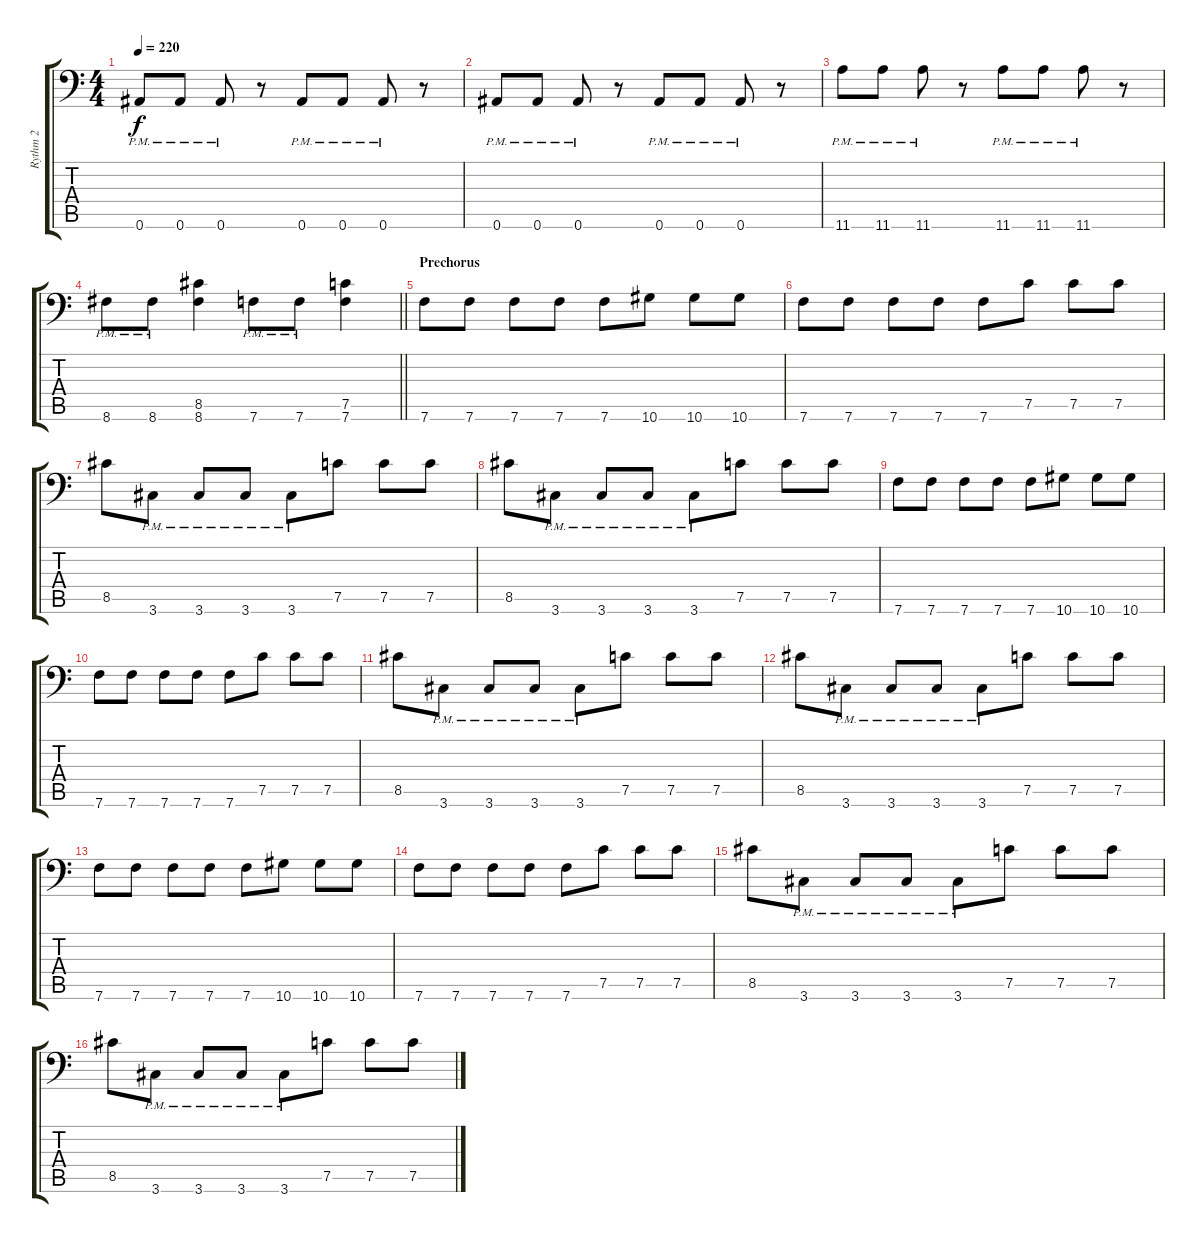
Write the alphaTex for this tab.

\track ("Rythm 2" "Rythm 2") {instrument distortionguitar}
\staff {score tabs}
\tuning (C4 G3 Eb3 Bb2 F2 Bb1) {hide}
\ts (4 4)
\tempo 220
\clef f4
\ks c
0.6{pm}.8{dy f} 0.6{pm}.8 0.6{pm}.8 r.8 0.6{pm}.8 0.6{pm}.8 0.6{pm}.8 r.8 |
0.6{pm}.8 0.6{pm}.8 0.6{pm}.8 r.8 0.6{pm}.8 0.6{pm}.8 0.6{pm}.8 r.8 |
11.6{pm}.8 11.6{pm}.8 11.6{pm}.8 r.8 11.6{pm}.8 11.6{pm}.8 11.6{pm}.8 r.8 |
\barLineRight lightlight
8.6{pm}.8 8.6{pm}.8 (8.5 8.6).4 7.6{pm}.8 7.6{pm}.8 (7.5 7.6).4 |
\section ("" "Prechorus")
7.6.8 7.6.8 7.6.8 7.6.8 7.6.8 10.6.8 10.6.8 10.6.8 |
7.6.8 7.6.8 7.6.8 7.6.8 7.6.8 7.5.8 7.5.8 7.5.8 |
8.5.8 3.6{pm}.8 3.6{pm}.8 3.6{pm}.8 3.6{pm}.8 7.5.8 7.5.8 7.5.8 |
8.5.8 3.6{pm}.8 3.6{pm}.8 3.6{pm}.8 3.6{pm}.8 7.5.8 7.5.8 7.5.8 |
7.6.8 7.6.8 7.6.8 7.6.8 7.6.8 10.6.8 10.6.8 10.6.8 |
7.6.8 7.6.8 7.6.8 7.6.8 7.6.8 7.5.8 7.5.8 7.5.8 |
8.5.8 3.6{pm}.8 3.6{pm}.8 3.6{pm}.8 3.6{pm}.8 7.5.8 7.5.8 7.5.8 |
8.5.8 3.6{pm}.8 3.6{pm}.8 3.6{pm}.8 3.6{pm}.8 7.5.8 7.5.8 7.5.8 |
7.6.8 7.6.8 7.6.8 7.6.8 7.6.8 10.6.8 10.6.8 10.6.8 |
7.6.8 7.6.8 7.6.8 7.6.8 7.6.8 7.5.8 7.5.8 7.5.8 |
8.5.8 3.6{pm}.8 3.6{pm}.8 3.6{pm}.8 3.6{pm}.8 7.5.8 7.5.8 7.5.8 |
8.5.8 3.6{pm}.8 3.6{pm}.8 3.6{pm}.8 3.6{pm}.8 7.5.8 7.5.8 7.5.8
